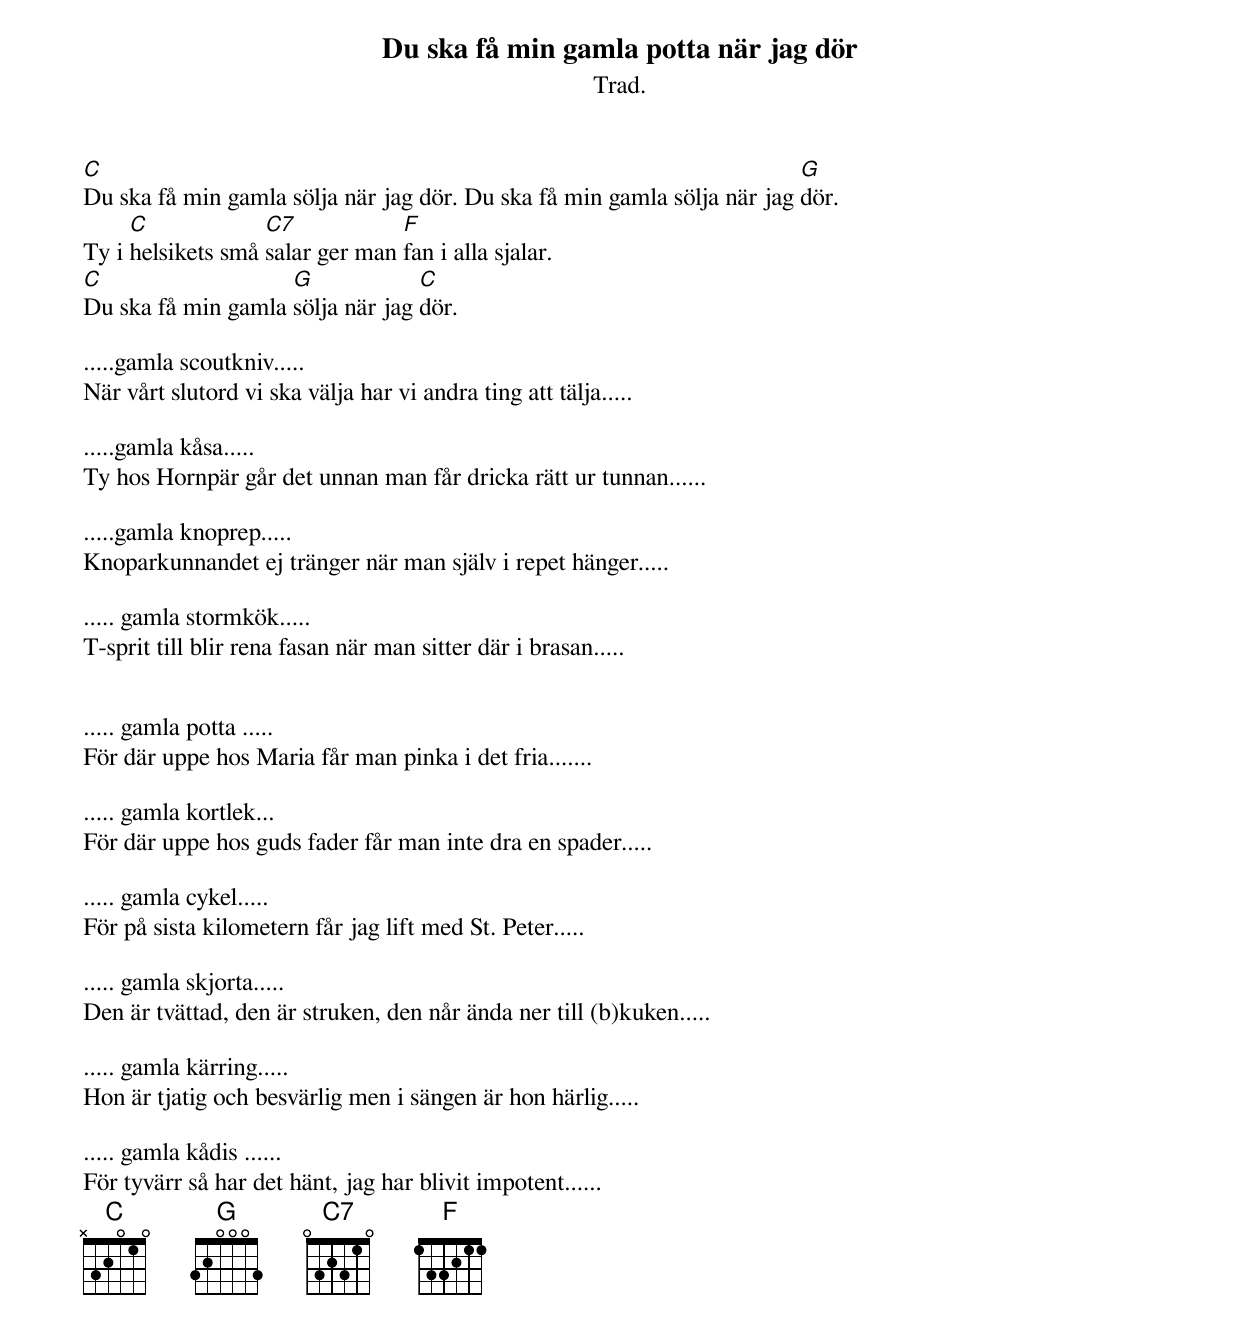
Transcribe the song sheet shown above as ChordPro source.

{t:Du ska få min gamla potta när jag dör}
{st:Trad.}

[C]Du ska få min gamla sölja när jag dör. Du ska få min gamla sölja när jag [G]dör.
Ty i [C]helsikets små [C7]salar ger man [F]fan i alla sjalar.
[C]Du ska få min gamla [G]sölja när jag [C]dör.

.....gamla scoutkniv.....
När vårt slutord vi ska välja har vi andra ting att tälja.....

.....gamla kåsa.....
Ty hos Hornpär går det unnan man får dricka rätt ur tunnan......

.....gamla knoprep.....
Knoparkunnandet ej tränger när man själv i repet hänger.....

..... gamla stormkök.....
T-sprit till blir rena fasan när man sitter där i brasan.....


..... gamla potta .....
För där uppe hos Maria får man pinka i det fria.......

..... gamla kortlek...
För där uppe hos guds fader får man inte dra en spader.....

..... gamla cykel.....
För på sista kilometern får jag lift med St. Peter.....

..... gamla skjorta.....
Den är tvättad, den är struken, den når ända ner till (b)kuken.....

..... gamla kärring.....
Hon är tjatig och besvärlig men i sängen är hon härlig.....

..... gamla kådis ......
För tyvärr så har det hänt, jag har blivit impotent......
